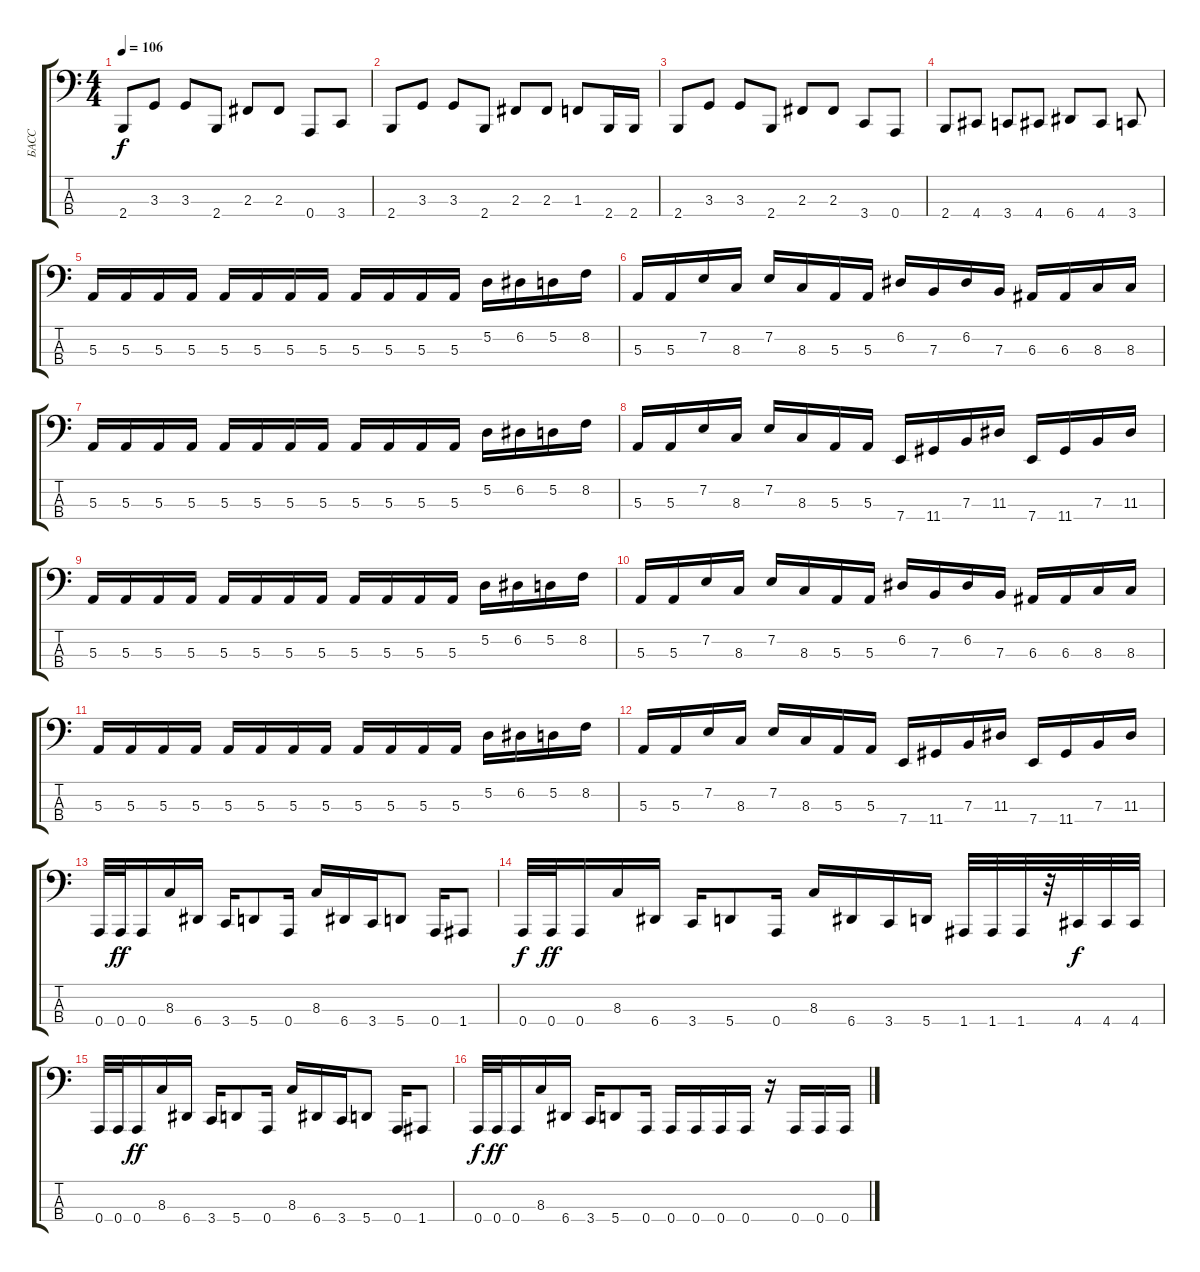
\track ("БАСС" "БАСС") {instrument electricbasspick}
\staff {score tabs}
\tuning (D2 A1 E1 A0) {hide}
\ts (4 4)
\tempo 106
\clef f4
\ks c
2.4.8{dy f} 3.3.8 3.3.8 2.4.8 2.3.8 2.3.8 0.4.8 3.4.8 |
2.4.8 3.3.8 3.3.8 2.4.8 2.3.8 2.3.8 1.3.8 2.4.16 2.4.16 |
2.4.8 3.3.8 3.3.8 2.4.8 2.3.8 2.3.8 3.4.8 0.4.8 |
2.4.8 4.4.8 3.4.8 4.4.8 6.4.8 4.4.8 3.4.8 |
5.3.16 5.3.16 5.3.16 5.3.16 5.3.16 5.3.16 5.3.16 5.3.16 5.3.16 5.3.16 5.3.16 5.3.16 5.2.16 6.2.16 5.2.16 8.2.16 |
5.3.16 5.3.16 7.2.16 8.3.16 7.2.16 8.3.16 5.3.16 5.3.16 6.2.16 7.3.16 6.2.16 7.3.16 6.3.16 6.3.16 8.3.16 8.3.16 |
5.3.16 5.3.16 5.3.16 5.3.16 5.3.16 5.3.16 5.3.16 5.3.16 5.3.16 5.3.16 5.3.16 5.3.16 5.2.16 6.2.16 5.2.16 8.2.16 |
5.3.16 5.3.16 7.2.16 8.3.16 7.2.16 8.3.16 5.3.16 5.3.16 7.4.16 11.4.16 7.3.16 11.3.16 7.4.16 11.4.16 7.3.16 11.3.16 |
5.3.16 5.3.16 5.3.16 5.3.16 5.3.16 5.3.16 5.3.16 5.3.16 5.3.16 5.3.16 5.3.16 5.3.16 5.2.16 6.2.16 5.2.16 8.2.16 |
5.3.16 5.3.16 7.2.16 8.3.16 7.2.16 8.3.16 5.3.16 5.3.16 6.2.16 7.3.16 6.2.16 7.3.16 6.3.16 6.3.16 8.3.16 8.3.16 |
5.3.16 5.3.16 5.3.16 5.3.16 5.3.16 5.3.16 5.3.16 5.3.16 5.3.16 5.3.16 5.3.16 5.3.16 5.2.16 6.2.16 5.2.16 8.2.16 |
5.3.16 5.3.16 7.2.16 8.3.16 7.2.16 8.3.16 5.3.16 5.3.16 7.4.16 11.4.16 7.3.16 11.3.16 7.4.16 11.4.16 7.3.16 11.3.16 |
0.4.32 0.4.32{dy ff} 0.4.16 8.3.16 6.4.16 3.4.16 5.4.8 0.4.16 8.3.16 6.4.16 3.4.16 5.4.8 0.4.16 1.4.8 |
0.4.32{dy f} 0.4.32{dy ff} 0.4.16 8.3.16 6.4.16 3.4.16 5.4.8 0.4.16 8.3.16 6.4.16 3.4.16 5.4.16 1.4.32 1.4.32 1.4.32 r.32 4.4.32{dy f} 4.4.32 4.4.32 |
0.4.32 0.4.32 0.4.16{dy ff} 8.3.16 6.4.16 3.4.16 5.4.8 0.4.16 8.3.16 6.4.16 3.4.16 5.4.8 0.4.16 1.4.8 |
0.4.32{dy f} 0.4.32{dy ff} 0.4.16 8.3.16 6.4.16 3.4.16 5.4.8 0.4.16 0.4.16 0.4.16 0.4.16 0.4.16 r.16 0.4.16 0.4.16 0.4.16
